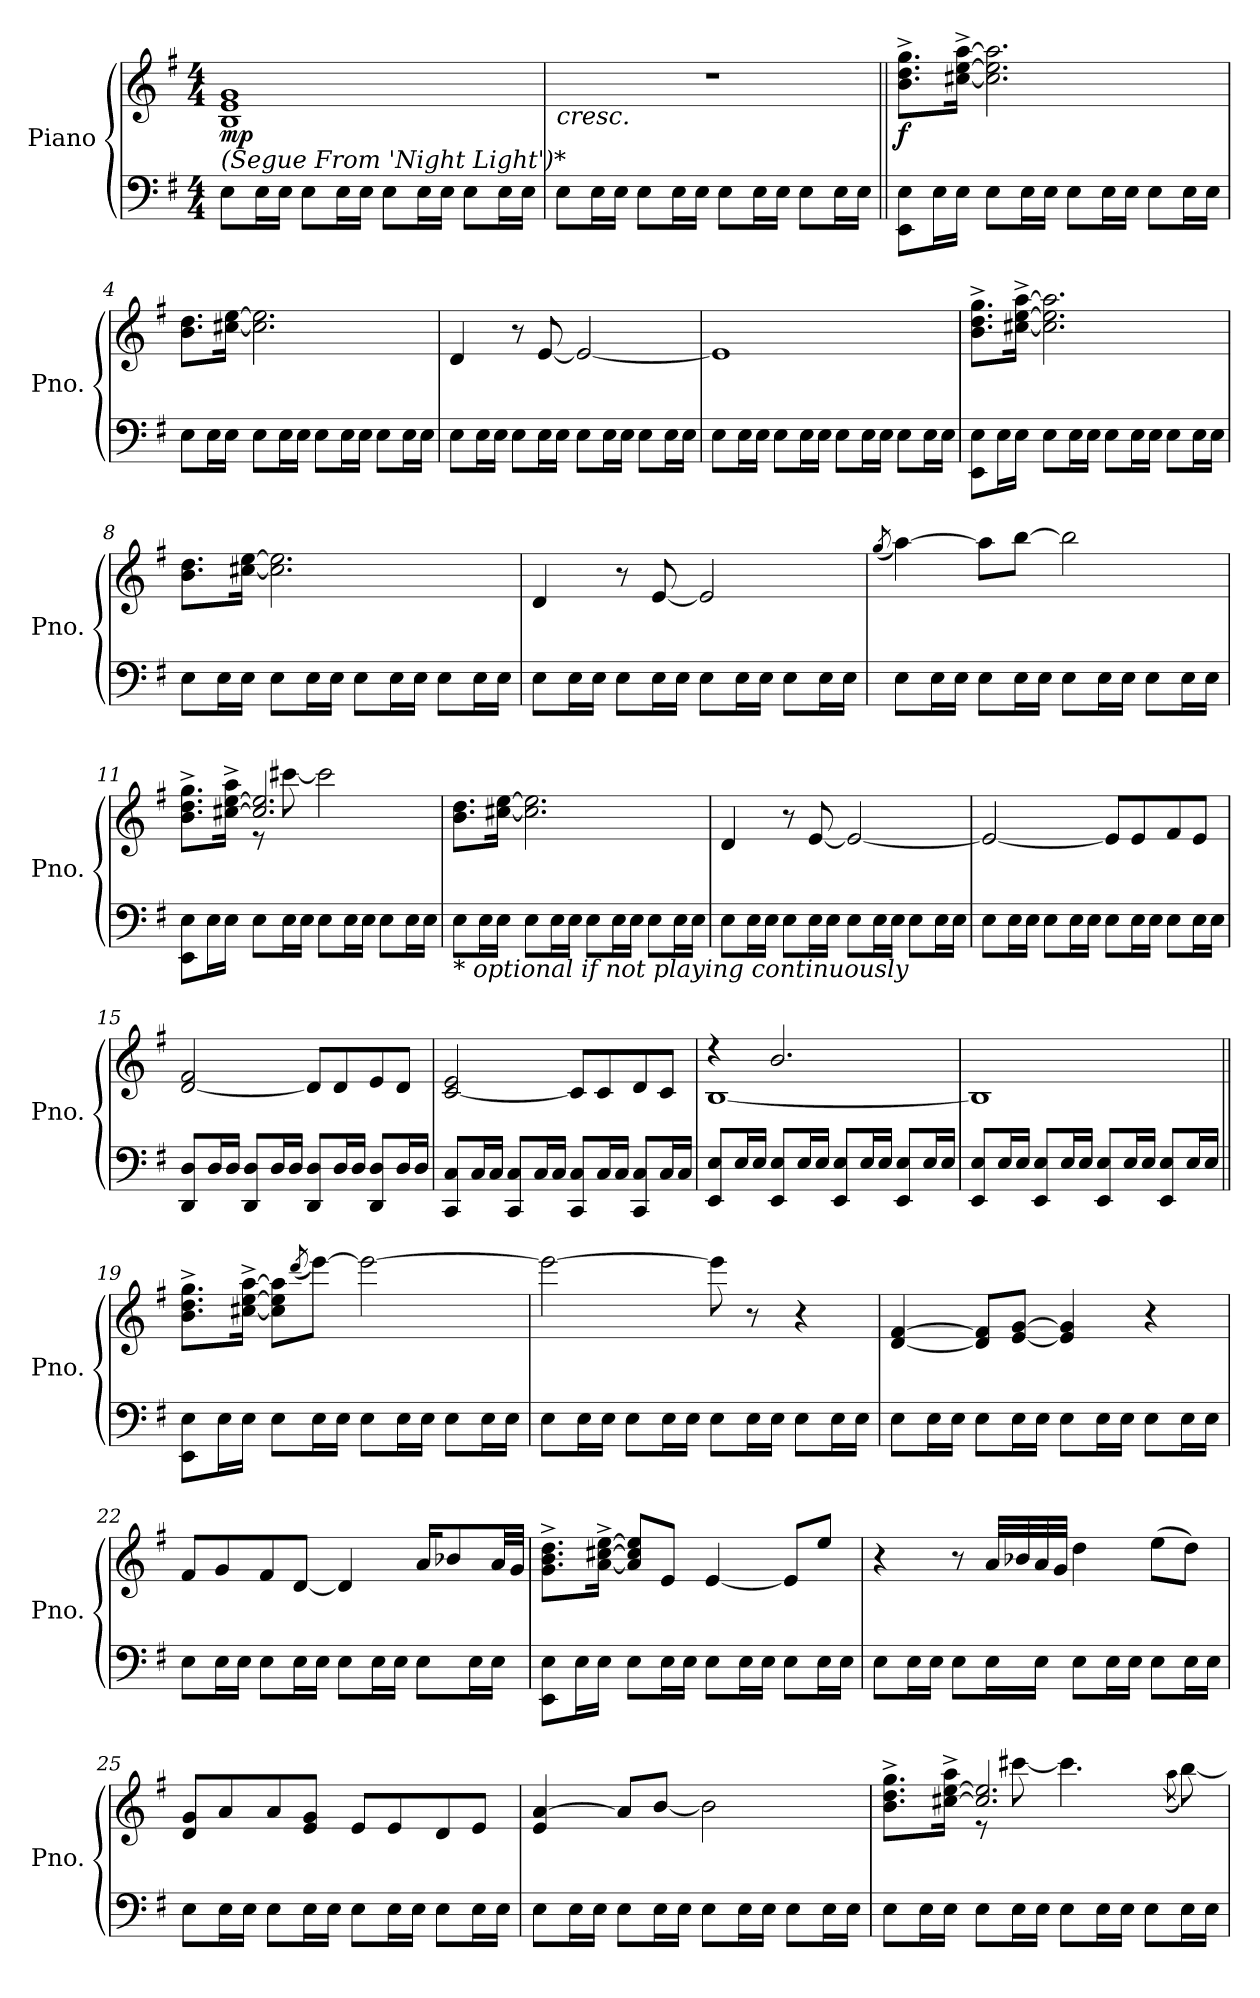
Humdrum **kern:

**kern	**kern	**dynam
*part1	*part1	*part1
*staff2	*staff1	*staff1/2
*I"Piano	*	*
*I'Pno.	*	*
*clefF4	*clefG2	*
*k[f#]	*k[f#]	*
*M4/4	*M4/4	*
*MM113	*MM113	*
=1	=1	=1
!	!LO:TX:b:i:t=(Segue From 'Night Light')*	!
!	!	!LO:DY:b
8E\L	(>(<1B 1e 1g	mp
16E\L	.	.
16E\JJ	.	.
8E\L	.	.
16E\L	.	.
16E\JJ	.	.
8E\L	.	.
16E\L	.	.
16E\JJ	.	.
8E\L	.	.
16E\L	.	.
16E\JJ	.	.
=2	=2	=2
!	!LO:TX:b:i:t=cresc.	!
8E\L	1r))	.
16E\L	.	.
16E\JJ	.	.
8E\L	.	.
16E\L	.	.
16E\JJ	.	.
8E\L	.	.
16E\L	.	.
16E\JJ	.	.
8E\L	.	.
16E\L	.	.
16E\JJ	.	.
!!LO:LB:g=z
=3||	=3||	=3||
!	!	!LO:DY:b
8EE\ 8E\L	8.b\^ 8.dd\^ 8.gg\^L	f
16E\L	.	.
16E\JJ	[16cc#X\^ [16ee\^ [16aa\^Jk	.
8E\L	2.cc#\] 2.ee\] 2.aa\]	.
16E\L	.	.
16E\JJ	.	.
8E\L	.	.
16E\L	.	.
16E\JJ	.	.
8E\L	.	.
16E\L	.	.
16E\JJ	.	.
=4	=4	=4
8E\L	8.b\ 8.dd\L	.
16E\L	.	.
16E\JJ	[16cc#X\ [16ee\Jk	.
8E\L	2.cc#\] 2.ee\]	.
16E\L	.	.
16E\JJ	.	.
8E\L	.	.
16E\L	.	.
16E\JJ	.	.
8E\L	.	.
16E\L	.	.
16E\JJ	.	.
=5	=5	=5
8E\L	4d/	.
16E\L	.	.
16E\JJ	.	.
8E\L	8r	.
16E\L	[8e/	.
16E\JJ	.	.
8E\L	2e/_	.
16E\L	.	.
16E\JJ	.	.
8E\L	.	.
16E\L	.	.
16E\JJ	.	.
!!LO:LB:g=z
=6	=6	=6
8E\L	1e]	.
16E\L	.	.
16E\JJ	.	.
8E\L	.	.
16E\L	.	.
16E\JJ	.	.
8E\L	.	.
16E\L	.	.
16E\JJ	.	.
8E\L	.	.
16E\L	.	.
16E\JJ	.	.
=7	=7	=7
8EE\ 8E\L	8.b\^ 8.dd\^ 8.gg\^L	.
16E\L	.	.
16E\JJ	[16cc#X\^ [16ee\^ [16aa\^Jk	.
8E\L	2.cc#\] 2.ee\] 2.aa\]	.
16E\L	.	.
16E\JJ	.	.
8E\L	.	.
16E\L	.	.
16E\JJ	.	.
8E\L	.	.
16E\L	.	.
16E\JJ	.	.
=8	=8	=8
8E\L	8.b\ 8.dd\L	.
16E\L	.	.
16E\JJ	[16cc#X\ [16ee\Jk	.
8E\L	2.cc#\] 2.ee\]	.
16E\L	.	.
16E\JJ	.	.
8E\L	.	.
16E\L	.	.
16E\JJ	.	.
8E\L	.	.
16E\L	.	.
16E\JJ	.	.
!!LO:LB:g=z
=9	=9	=9
8E\L	4d/	.
16E\L	.	.
16E\JJ	.	.
8E\L	8r	.
16E\L	[8e/	.
16E\JJ	.	.
8E\L	2e/]	.
16E\L	.	.
16E\JJ	.	.
8E\L	.	.
16E\L	.	.
16E\JJ	.	.
=10	=10	=10
.	(<8qgg/	.
8E\L	[4aa\)	.
16E\L	.	.
16E\JJ	.	.
8E\L	8aa\L]	.
16E\L	[8bb\J	.
16E\JJ	.	.
8E\L	2bb\]	.
16E\L	.	.
16E\JJ	.	.
8E\L	.	.
16E\L	.	.
16E\JJ	.	.
=11	=11	=11
*	*^	*
8EE\ 8E\L	8.b\^ 8.dd\^ 8.gg\^L	4ryy	.
16E\L	.	.	.
16E\JJ	[16cc#X\^ [16ee\^ 16aa\^Jk	.	.
8E\L	2.cc#/] 2.ee/]	8r	.
16E\L	.	[8ccc#X\	.
16E\JJ	.	.	.
8E\L	.	2ccc#\]	.
16E\L	.	.	.
16E\JJ	.	.	.
8E\L	.	.	.
16E\L	.	.	.
16E\JJ	.	.	.
*	*v	*v	*
!!LO:LB:g=z
=12	=12	=12
!LO:TX:b:i:t=* optional if not playing continuously	!	!
8E\L	8.b\ 8.dd\L	.
16E\L	.	.
16E\JJ	[16cc#X\ [16ee\Jk	.
8E\L	2.cc#\] 2.ee\]	.
16E\L	.	.
16E\JJ	.	.
8E\L	.	.
16E\L	.	.
16E\JJ	.	.
8E\L	.	.
16E\L	.	.
16E\JJ	.	.
=13	=13	=13
8E\L	4d/	.
16E\L	.	.
16E\JJ	.	.
8E\L	8r	.
16E\L	[8e/	.
16E\JJ	.	.
8E\L	2e/_	.
16E\L	.	.
16E\JJ	.	.
8E\L	.	.
16E\L	.	.
16E\JJ	.	.
=14	=14	=14
8E\L	2e/_	.
16E\L	.	.
16E\JJ	.	.
8E\L	.	.
16E\L	.	.
16E\JJ	.	.
8E\L	8e/L]	.
16E\L	8e/	.
16E\JJ	.	.
8E\L	8f#/	.
16E\L	8e/J	.
16E\JJ	.	.
=15	=15	=15
8DD/ 8D/L	[2d/ 2f#/	.
16D/L	.	.
16D/JJ	.	.
8DD/ 8D/L	.	.
16D/L	.	.
16D/JJ	.	.
8DD/ 8D/L	8d/L]	.
16D/L	8d/	.
16D/JJ	.	.
8DD/ 8D/L	8e/	.
16D/L	8d/J	.
16D/JJ	.	.
!!LO:PB:g=z
=16	=16	=16
8CC/ 8C/L	[2c/ 2e/	.
16C/L	.	.
16C/JJ	.	.
8CC/ 8C/L	.	.
16C/L	.	.
16C/JJ	.	.
8CC/ 8C/L	8c/L]	.
16C/L	8c/	.
16C/JJ	.	.
8CC/ 8C/L	8d/	.
16C/L	8c/J	.
16C/JJ	.	.
=17	=17	=17
*	*^	*
8EE/ 8E/L	4r	[1B	.
16E/L	.	.	.
16E/JJ	.	.	.
8EE/ 8E/L	2.b/	.	.
16E/L	.	.	.
16E/JJ	.	.	.
8EE/ 8E/L	.	.	.
16E/L	.	.	.
16E/JJ	.	.	.
8EE/ 8E/L	.	.	.
16E/L	.	.	.
16E/JJ	.	.	.
*	*v	*v	*
=18	=18	=18
8EE/ 8E/L	1B]	.
16E/L	.	.
16E/JJ	.	.
8EE/ 8E/L	.	.
16E/L	.	.
16E/JJ	.	.
8EE/ 8E/L	.	.
16E/L	.	.
16E/JJ	.	.
8EE/ 8E/L	.	.
16E/L	.	.
16E/JJ	.	.
!!LO:LB:g=z
=19||	=19||	=19||
8EE\ 8E\L	8.b\^ 8.dd\^ 8.gg\^L	.
16E\L	.	.
16E\JJ	[16cc#X\^ [16ee\^ [16aa\^Jk	.
8E\L	8cc#\] 8ee\] 8aa\]L	.
.	(<8qddd/	.
16E\L	[8eee\J)	.
16E\JJ	.	.
8E\L	2eee\_	.
16E\L	.	.
16E\JJ	.	.
8E\L	.	.
16E\L	.	.
16E\JJ	.	.
=20	=20	=20
8E\L	2eee\_	.
16E\L	.	.
16E\JJ	.	.
8E\L	.	.
16E\L	.	.
16E\JJ	.	.
8E\L	8eee\]	.
16E\L	8r	.
16E\JJ	.	.
8E\L	4r	.
16E\L	.	.
16E\JJ	.	.
=21	=21	=21
8E\L	[4d/ [4f#/	.
16E\L	.	.
16E\JJ	.	.
8E\L	8d/] 8f#/]L	.
16E\L	[8e/ [8g/J	.
16E\JJ	.	.
8E\L	4e/] 4g/]	.
16E\L	.	.
16E\JJ	.	.
8E\L	4r	.
16E\L	.	.
16E\JJ	.	.
!!LO:LB:g=z
=22	=22	=22
8E\L	8f#/L	.
16E\L	8g/	.
16E\JJ	.	.
8E\L	8f#/	.
16E\L	[8d/J	.
16E\JJ	.	.
8E\L	4d/]	.
16E\L	.	.
16E\JJ	.	.
8E\L	16a/KL	.
.	8b-X/	.
16E\L	.	.
16E\JJ	32a/LL	.
.	32g/JJJ	.
=23	=23	=23
8EE\ 8E\L	8.g\^ 8.b\^ 8.dd\^L	.
16E\L	.	.
16E\JJ	[16a\^ [16cc#X\^ [16ee\^Jk	.
8E\L	8a/] 8cc#/] 8ee/]L	.
16E\L	8e/J	.
16E\JJ	.	.
8E\L	[4e/	.
16E\L	.	.
16E\JJ	.	.
8E\L	8e/L]	.
16E\L	8ee/J	.
16E\JJ	.	.
=24	=24	=24
8E\L	4r	.
16E\L	.	.
16E\JJ	.	.
8E\L	8r	.
16E\L	32a/LLL	.
.	32b-X/	.
16E\JJ	32a/	.
.	32g/JJJ	.
8E\L	4dd\	.
16E\L	.	.
16E\JJ	.	.
8E\L	(>8ee\L	.
16E\L	8dd\J)	.
16E\JJ	.	.
!!LO:LB:g=z
=25	=25	=25
8E\L	8d/ 8g/L	.
16E\L	8a/	.
16E\JJ	.	.
8E\L	8a/	.
16E\L	8e/ 8g/J	.
16E\JJ	.	.
8E\L	8e/L	.
16E\L	8e/	.
16E\JJ	.	.
8E\L	8d/	.
16E\L	8e/J	.
16E\JJ	.	.
=26	=26	=26
8E\L	4e/ [4a/	.
16E\L	.	.
16E\JJ	.	.
8E\L	8a/L]	.
16E\L	[8b/J	.
16E\JJ	.	.
8E\L	2b\]	.
16E\L	.	.
16E\JJ	.	.
8E\L	.	.
16E\L	.	.
16E\JJ	.	.
=27	=27	=27
*	*^	*
8E\L	8.b\^ 8.dd\^ 8.gg\^L	4ryy	.
16E\L	.	.	.
16E\JJ	[16cc#X\^ [16ee\^ 16aa\^Jk	.	.
8E\L	2.cc#/] 2.ee/]	8r	.
16E\L	.	[8ccc#X\	.
16E\JJ	.	.	.
8E\L	.	4.ccc#\]	.
16E\L	.	.	.
16E\JJ	.	.	.
8E\L	.	.	.
.	.	(>8qaa\	.
16E\L	.	[8bb\)	.
16E\JJ	.	.	.
*	*v	*v	*
=	=	=
*-	*-	*-
